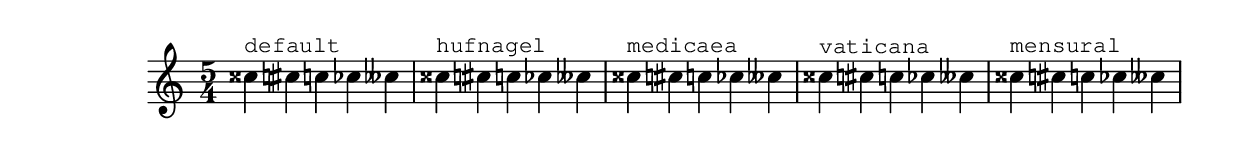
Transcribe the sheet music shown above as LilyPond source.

\header {
  texidoc = "
Accidentals are available in different ancient styles, which all are
collected here.



"
  doctitle = "Ancient accidentals"
}
%% http://lsr.di.unimi.it/LSR/Item?id=85
%% see also http://www.lilypond.org/doc/v2.18/Documentation/notation/typesetting-mensural-music

% Remark:
% Double sharp and double flat are not defined in all glyph-name-alists.
% In this case they will not be printed and a log-warning appears.
% 
% Warnings may be suppressed using 'ly:expect-warning'
% Or use the here defined 'suppressWarning'-function, working since 2.20.
%   
%   suppressWarning =
%   #(define-void-function (amount message)(number? string?)
%     (for-each
%       (lambda (warning)
%         (ly:expect-warning message))
%       (iota amount 1 1)))
%       
%   \suppressWarning 8 "Could not find glyph-name"

\relative c'' {
      \time 5/4
      \override Staff.Accidental.glyph-name-alist = #standard-alteration-glyph-name-alist
      cisis^\markup { \typewriter default } cis c ces ceses 
      \override Staff.Accidental.glyph-name-alist = #alteration-hufnagel-glyph-name-alist
      cisis^\markup { \typewriter hufnagel } cis c ces ceses 
      \override Staff.Accidental.glyph-name-alist = #alteration-medicaea-glyph-name-alist
      cisis^\markup { \typewriter medicaea } cis c ces ceses 
      \override Staff.Accidental.glyph-name-alist = #alteration-vaticana-glyph-name-alist
      cisis^\markup { \typewriter vaticana } cis c ces ceses 
      \override Staff.Accidental.glyph-name-alist = #alteration-mensural-glyph-name-alist
      cisis^\markup { \typewriter mensural } cis c ces ceses 
}

